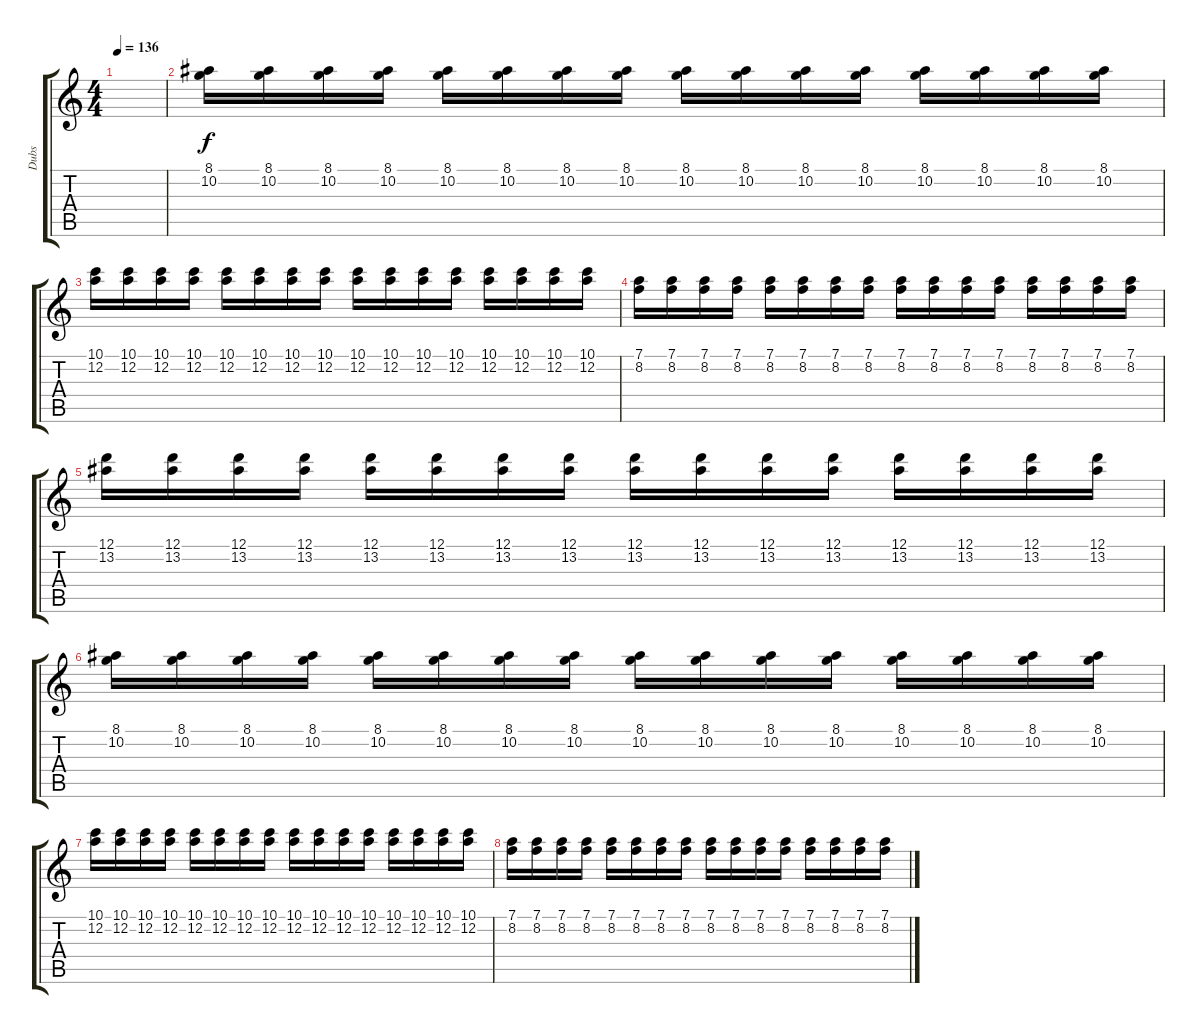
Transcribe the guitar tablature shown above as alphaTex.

\track ("Dubs" "Dubs") {instrument acousticguitarsteel}
\staff {score tabs}
\tuning (D4 A3 F3 C3 G2 C2) {hide}
\ts (4 4)
\tempo 136
\clef g2
\ks c
|
(8.1 10.2).16 (8.1 10.2).16 (8.1 10.2).16 (8.1 10.2).16 (8.1 10.2).16 (8.1 10.2).16 (8.1 10.2).16 (8.1 10.2).16 (8.1 10.2).16 (8.1 10.2).16 (8.1 10.2).16 (8.1 10.2).16 (8.1 10.2).16 (8.1 10.2).16 (8.1 10.2).16 (8.1 10.2).16 |
(10.1 12.2).16 (10.1 12.2).16 (10.1 12.2).16 (10.1 12.2).16 (10.1 12.2).16 (10.1 12.2).16 (10.1 12.2).16 (10.1 12.2).16 (10.1 12.2).16 (10.1 12.2).16 (10.1 12.2).16 (10.1 12.2).16 (10.1 12.2).16 (10.1 12.2).16 (10.1 12.2).16 (10.1 12.2).16 |
(7.1 8.2).16 (7.1 8.2).16 (7.1 8.2).16 (7.1 8.2).16 (7.1 8.2).16 (7.1 8.2).16 (7.1 8.2).16 (7.1 8.2).16 (7.1 8.2).16 (7.1 8.2).16 (7.1 8.2).16 (7.1 8.2).16 (7.1 8.2).16 (7.1 8.2).16 (7.1 8.2).16 (7.1 8.2).16 |
(12.1 13.2).16 (12.1 13.2).16 (12.1 13.2).16 (12.1 13.2).16 (12.1 13.2).16 (12.1 13.2).16 (12.1 13.2).16 (12.1 13.2).16 (12.1 13.2).16 (12.1 13.2).16 (12.1 13.2).16 (12.1 13.2).16 (12.1 13.2).16 (12.1 13.2).16 (12.1 13.2).16 (12.1 13.2).16 |
(8.1 10.2).16 (8.1 10.2).16 (8.1 10.2).16 (8.1 10.2).16 (8.1 10.2).16 (8.1 10.2).16 (8.1 10.2).16 (8.1 10.2).16 (8.1 10.2).16 (8.1 10.2).16 (8.1 10.2).16 (8.1 10.2).16 (8.1 10.2).16 (8.1 10.2).16 (8.1 10.2).16 (8.1 10.2).16 |
(10.1 12.2).16 (10.1 12.2).16 (10.1 12.2).16 (10.1 12.2).16 (10.1 12.2).16 (10.1 12.2).16 (10.1 12.2).16 (10.1 12.2).16 (10.1 12.2).16 (10.1 12.2).16 (10.1 12.2).16 (10.1 12.2).16 (10.1 12.2).16 (10.1 12.2).16 (10.1 12.2).16 (10.1 12.2).16 |
(7.1 8.2).16 (7.1 8.2).16 (7.1 8.2).16 (7.1 8.2).16 (7.1 8.2).16 (7.1 8.2).16 (7.1 8.2).16 (7.1 8.2).16 (7.1 8.2).16 (7.1 8.2).16 (7.1 8.2).16 (7.1 8.2).16 (7.1 8.2).16 (7.1 8.2).16 (7.1 8.2).16 (7.1 8.2).16
